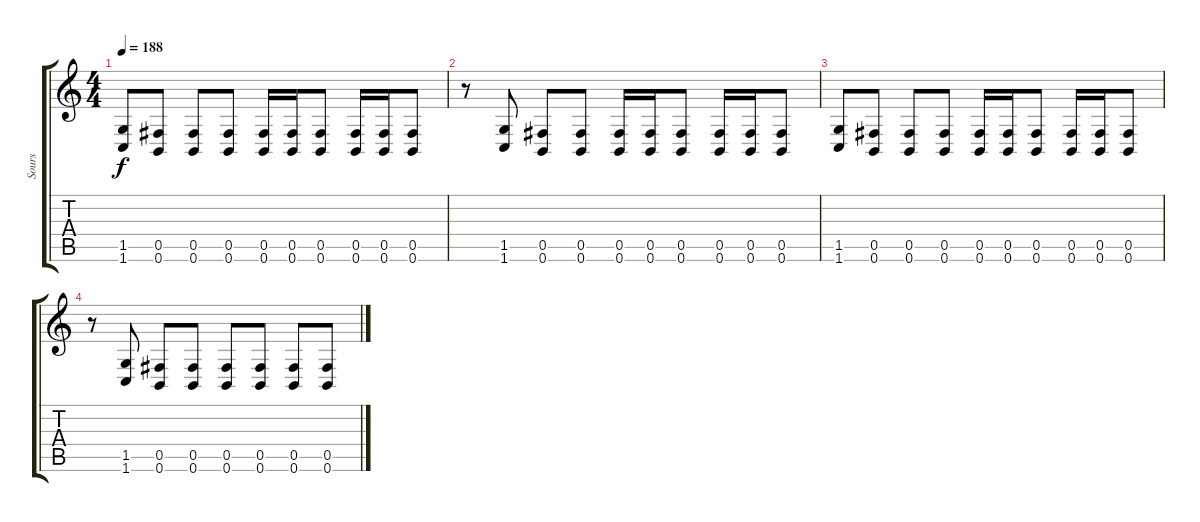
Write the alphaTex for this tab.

\track ("Sours" "Sours") {instrument overdrivenguitar}
\staff {score tabs}
\tuning (Db4 Ab3 E3 B2 Gb2 B1) {hide}
\ts (4 4)
\tempo 188
\clef g2
\ks c
(1.5 1.6).8{dy f} (0.5 0.6).8 (0.5 0.6).8 (0.5 0.6).8 (0.5 0.6).16 (0.5 0.6).16 (0.5 0.6).8 (0.5 0.6).16 (0.5 0.6).16 (0.5 0.6).8 |
r.8 (1.5 1.6).8 (0.5 0.6).8 (0.5 0.6).8 (0.5 0.6).16 (0.5 0.6).16 (0.5 0.6).8 (0.5 0.6).16 (0.5 0.6).16 (0.5 0.6).8 |
(1.5 1.6).8 (0.5 0.6).8 (0.5 0.6).8 (0.5 0.6).8 (0.5 0.6).16 (0.5 0.6).16 (0.5 0.6).8 (0.5 0.6).16 (0.5 0.6).16 (0.5 0.6).8 |
r.8 (1.5 1.6).8 (0.5 0.6).8 (0.5 0.6).8 (0.5 0.6).8 (0.5 0.6).8 (0.5 0.6).8 (0.5 0.6).8
